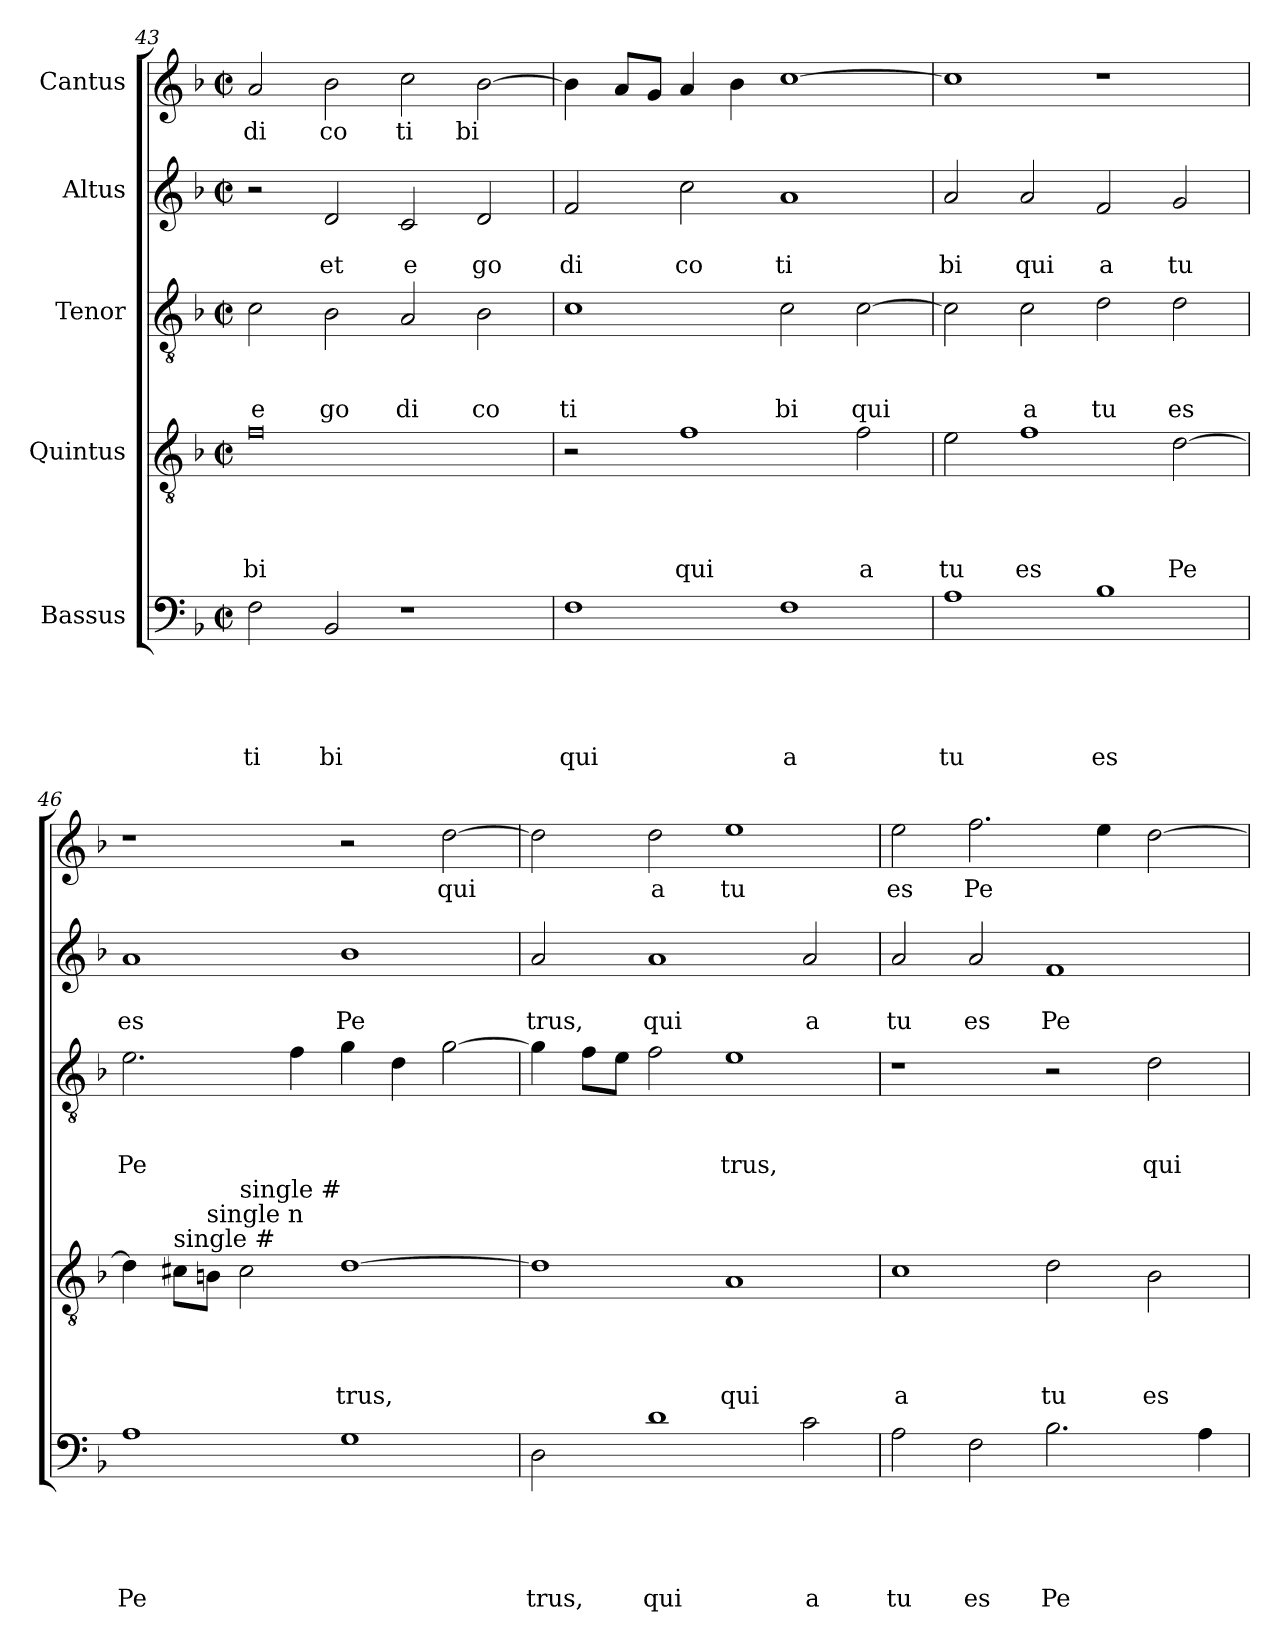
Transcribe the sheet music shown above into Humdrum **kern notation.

**kern	**text	**text	**text	**text	**text	**kern	**text	**text	**text	**text	**kern	**text	**text	**text	**kern	**text	**text	**kern	**text
*part5	*part5	*part5	*part5	*part5	*part5	*part4	*part4	*part4	*part4	*part4	*part3	*part3	*part3	*part3	*part2	*part2	*part2	*part1	*part1
*staff5	*staff5	*staff5	*staff5	*staff5	*staff5	*staff4	*staff4	*staff4	*staff4	*staff4	*staff3	*staff3	*staff3	*staff3	*staff2	*staff2	*staff2	*staff1	*staff1
*I"Bassus	*	*	*	*	*	*I"Quintus	*	*	*	*	*I"Tenor	*	*	*	*I"Altus	*	*	*I"Cantus	*
!!LO:PB:g=z
*clefF4	*	*	*	*	*	*clefGv2	*	*	*	*	*clefGv2	*	*	*	*clefG2	*	*	*clefG2	*
*k[b-]	*	*	*	*	*	*k[b-]	*	*	*	*	*k[b-]	*	*	*	*k[b-]	*	*	*k[b-]	*
*F:	*	*	*	*	*	*F:	*	*	*	*	*F:	*	*	*	*F:	*	*	*F:	*
*M2/2	*	*	*	*	*	*M2/2	*	*	*	*	*M2/2	*	*	*	*M2/2	*	*	*M2/2	*
*met(c|)	*	*	*	*	*	*met(c|)	*	*	*	*	*met(c|)	*	*	*	*met(c|)	*	*	*met(c|)	*
=43	=43	=43	=43	=43	=43	=43	=43	=43	=43	=43	=43	=43	=43	=43	=43	=43	=43	=43	=43
!	!	!	!	!	!LO:LY:b	!	!	!	!	!LO:LY:b	!	!	!	!LO:LY:b	!	!	!	!	!LO:LY:b
2F\	.	.	.	.	ti	0f	.	.	.	bi	2c\	.	.	e	2r	.	.	2a/	di
!	!	!	!	!	!LO:LY:b	!	!	!	!	!	!	!	!	!LO:LY:b	!	!	!LO:LY:b	!	!LO:LY:b
2BB-/	.	.	.	.	bi	.	.	.	.	.	2B-\	.	.	go	2d/	.	et	2b-\	co
!	!	!	!	!	!	!	!	!	!	!	!	!	!	!LO:LY:b	!	!	!LO:LY:b	!	!LO:LY:b
1r	.	.	.	.	.	.	.	.	.	.	2A/	.	.	di	2c/	.	e	2cc\	ti
!	!	!	!	!	!	!	!	!	!	!	!	!	!	!LO:LY:b	!	!	!LO:LY:b	!	!LO:LY:b
.	.	.	.	.	.	.	.	.	.	.	2B-\	.	.	co	2d/	.	go	[>2b-\	bi
=44	=44	=44	=44	=44	=44	=44	=44	=44	=44	=44	=44	=44	=44	=44	=44	=44	=44	=44	=44
!	!	!	!	!	!LO:LY:b	!	!	!	!	!	!	!	!	!LO:LY:b	!	!	!LO:LY:b	!	!
1F	.	.	.	.	qui	2r	.	.	.	.	1c	.	.	ti	2f/	.	di	4b-\]	.
.	.	.	.	.	.	.	.	.	.	.	.	.	.	.	.	.	.	8a/L	.
.	.	.	.	.	.	.	.	.	.	.	.	.	.	.	.	.	.	8g/J	.
!	!	!	!	!	!	!	!	!	!	!LO:LY:b	!	!	!	!	!	!	!LO:LY:b	!	!
.	.	.	.	.	.	1f	.	.	.	qui	.	.	.	.	2cc\	.	co	4a/	.
.	.	.	.	.	.	.	.	.	.	.	.	.	.	.	.	.	.	4b-\	.
!	!	!	!	!	!LO:LY:b	!	!	!	!	!	!	!	!	!LO:LY:b	!	!	!LO:LY:b	!	!
1F	.	.	.	.	a	.	.	.	.	.	2c\	.	.	bi	1a	.	ti	[>1cc	.
!	!	!	!	!	!	!	!	!	!	!LO:LY:b	!	!	!	!LO:LY:b	!	!	!	!	!
.	.	.	.	.	.	2f\	.	.	.	a	[>2c\	.	.	qui	.	.	.	.	.
=45	=45	=45	=45	=45	=45	=45	=45	=45	=45	=45	=45	=45	=45	=45	=45	=45	=45	=45	=45
!	!	!	!	!	!LO:LY:b	!	!	!	!	!LO:LY:b	!	!	!	!	!	!	!LO:LY:b	!	!
1A	.	.	.	.	tu	2e\	.	.	.	tu	2c\]	.	.	.	2a/	.	bi	1cc]	.
!	!	!	!	!	!	!	!	!	!	!LO:LY:b	!	!	!	!LO:LY:b	!	!	!LO:LY:b	!	!
.	.	.	.	.	.	1f	.	.	.	es	2c\	.	.	a	2a/	.	qui	.	.
!	!	!	!	!	!LO:LY:b	!	!	!	!	!	!	!	!	!LO:LY:b	!	!	!LO:LY:b	!	!
1B-	.	.	.	.	es	.	.	.	.	.	2d\	.	.	tu	2f/	.	a	1r	.
!	!	!	!	!	!	!	!	!	!	!LO:LY:b	!	!	!	!LO:LY:b	!	!	!LO:LY:b	!	!
.	.	.	.	.	.	[>2d\	.	.	.	Pe	2d\	.	.	es	2g/	.	tu	.	.
=46	=46	=46	=46	=46	=46	=46	=46	=46	=46	=46	=46	=46	=46	=46	=46	=46	=46	=46	=46
!	!	!	!	!	!LO:LY:b	!	!	!	!	!	!	!	!	!LO:LY:b	!	!	!LO:LY:b	!	!
1A	.	.	.	.	Pe	4d\]	.	.	.	.	2.e\	.	.	Pe	1a	.	es	1r	.
!	!	!	!	!	!	!LO:TX:a:t=single #	!	!	!	!	!	!	!	!	!	!	!	!	!
.	.	.	.	.	.	8c#\L	.	.	.	.	.	.	.	.	.	.	.	.	.
!	!	!	!	!	!	!LO:TX:a:t=single n	!	!	!	!	!	!	!	!	!	!	!	!	!
.	.	.	.	.	.	8B\J	.	.	.	.	.	.	.	.	.	.	.	.	.
!	!	!	!	!	!	!LO:TX:a:t=single #	!	!	!	!	!	!	!	!	!	!	!	!	!
.	.	.	.	.	.	2c#\	.	.	.	.	.	.	.	.	.	.	.	.	.
.	.	.	.	.	.	.	.	.	.	.	4f\	.	.	.	.	.	.	.	.
!	!	!	!	!	!	!	!	!	!	!LO:LY:b	!	!	!	!	!	!	!LO:LY:b	!	!
1G	.	.	.	.	.	[>1d	.	.	.	trus,	4g\	.	.	.	1b-	.	Pe	2r	.
.	.	.	.	.	.	.	.	.	.	.	4d\	.	.	.	.	.	.	.	.
!	!	!	!	!	!	!	!	!	!	!	!	!	!	!	!	!	!	!	!LO:LY:b
.	.	.	.	.	.	.	.	.	.	.	[>2g\	.	.	.	.	.	.	[>2dd\	qui
=47	=47	=47	=47	=47	=47	=47	=47	=47	=47	=47	=47	=47	=47	=47	=47	=47	=47	=47	=47
!	!	!	!	!	!LO:LY:b	!	!	!	!	!	!	!	!	!	!	!	!LO:LY:b	!	!
2D\	.	.	.	.	trus,	1d]	.	.	.	.	4g\]	.	.	.	2a/	.	trus,	2dd\]	.
.	.	.	.	.	.	.	.	.	.	.	8f\L	.	.	.	.	.	.	.	.
.	.	.	.	.	.	.	.	.	.	.	8e\J	.	.	.	.	.	.	.	.
!	!	!	!	!	!LO:LY:b	!	!	!	!	!	!	!	!	!	!	!	!LO:LY:b	!	!LO:LY:b
1d	.	.	.	.	qui	.	.	.	.	.	2f\	.	.	.	1a	.	qui	2dd\	a
!	!	!	!	!	!	!	!	!	!	!LO:LY:b	!	!	!	!LO:LY:b	!	!	!	!	!LO:LY:b
.	.	.	.	.	.	1A	.	.	.	qui	1e	.	.	trus,	.	.	.	1ee	tu
!	!	!	!	!	!LO:LY:b	!	!	!	!	!	!	!	!	!	!	!	!LO:LY:b	!	!
2c\	.	.	.	.	a	.	.	.	.	.	.	.	.	.	2a/	.	a	.	.
!!LO:LB:g=z
=48	=48	=48	=48	=48	=48	=48	=48	=48	=48	=48	=48	=48	=48	=48	=48	=48	=48	=48	=48
!	!	!	!	!	!LO:LY:b	!	!	!	!	!LO:LY:b	!	!	!	!	!	!	!LO:LY:b	!	!LO:LY:b
2A\	.	.	.	.	tu	1c	.	.	.	a	1r	.	.	.	2a/	.	tu	2ee\	es
!	!	!	!	!	!LO:LY:b	!	!	!	!	!	!	!	!	!	!	!	!LO:LY:b	!	!LO:LY:b
2F\	.	.	.	.	es	.	.	.	.	.	.	.	.	.	2a/	.	es	2.ff\	Pe
!	!	!	!	!	!LO:LY:b	!	!	!	!	!LO:LY:b	!	!	!	!	!	!	!LO:LY:b	!	!
2.B-\	.	.	.	.	Pe	2d\	.	.	.	tu	2r	.	.	.	1f	.	Pe	.	.
.	.	.	.	.	.	.	.	.	.	.	.	.	.	.	.	.	.	4ee\	.
!	!	!	!	!	!	!	!	!	!	!LO:LY:b	!	!	!	!LO:LY:b	!	!	!	!	!
.	.	.	.	.	.	2B-\	.	.	.	es	2d\	.	.	qui	.	.	.	[>2dd\	.
4A\	.	.	.	.	.	.	.	.	.	.	.	.	.	.	.	.	.	.	.
=	=	=	=	=	=	=	=	=	=	=	=	=	=	=	=	=	=	=	=
*-	*-	*-	*-	*-	*-	*-	*-	*-	*-	*-	*-	*-	*-	*-	*-	*-	*-	*-	*-
